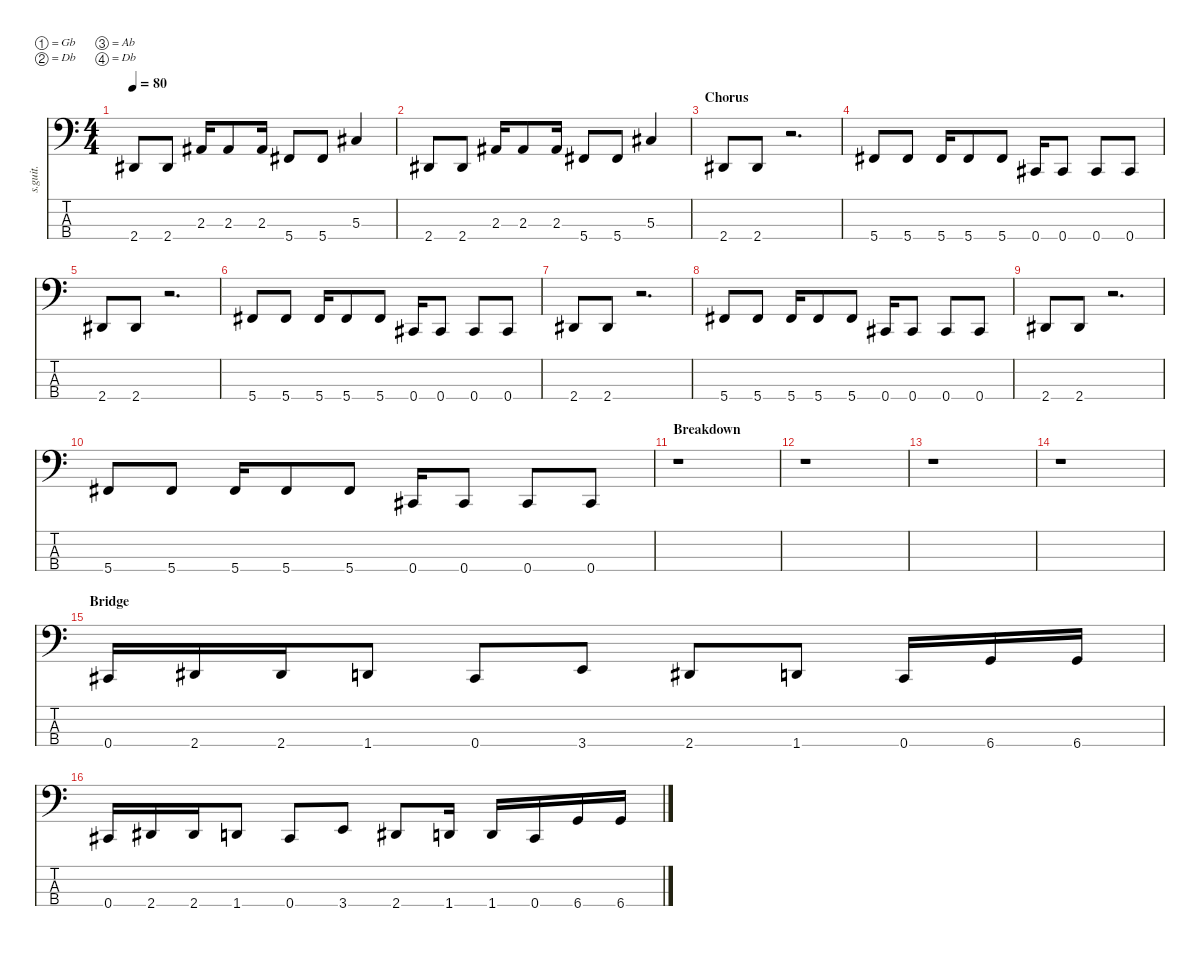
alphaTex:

\defaultSystemsLayout 4
\hideDynamics
\bracketExtendMode nobrackets
\track ("" "s.guit.") {instrument electricbasspick}
\staff {score tabs}
\tuning (Gb2 Db2 Ab1 Db1)
\ts (4 4)
\tempo 80
\clef f4
\ks c
2.4{acc #}.8{dy ff} 2.4{acc #}.8 2.3{acc #}.16 2.3{acc #}.8 2.3{acc #}.16 5.4{acc #}.8 5.4{acc #}.8 5.3{acc #}.4 |
2.4{acc #}.8 2.4{acc #}.8 2.3{acc #}.16 2.3{acc #}.8 2.3{acc #}.16 5.4{acc #}.8 5.4{acc #}.8 5.3{acc #}.4 |
\section ("" "Chorus")
2.4{acc #}.8 2.4{acc #}.8 r.2{d} |
5.4{acc #}.8 5.4{acc #}.8 5.4{acc #}.16 5.4{acc #}.8 5.4{acc #}.8 0.4{acc #}.16 0.4{acc #}.8 0.4{acc #}.8 0.4{acc #}.8 |
2.4{acc #}.8 2.4{acc #}.8 r.2{d} |
5.4{acc #}.8 5.4{acc #}.8 5.4{acc #}.16 5.4{acc #}.8 5.4{acc #}.8 0.4{acc #}.16 0.4{acc #}.8 0.4{acc #}.8 0.4{acc #}.8 |
2.4{acc #}.8 2.4{acc #}.8 r.2{d} |
5.4{acc #}.8 5.4{acc #}.8 5.4{acc #}.16 5.4{acc #}.8 5.4{acc #}.8 0.4{acc #}.16 0.4{acc #}.8 0.4{acc #}.8 0.4{acc #}.8 |
2.4{acc #}.8 2.4{acc #}.8 r.2{d} |
5.4{acc #}.8 5.4{acc #}.8 5.4{acc #}.16 5.4{acc #}.8 5.4{acc #}.8 0.4{acc #}.16 0.4{acc #}.8 0.4{acc #}.8 0.4{acc #}.8 |
\section ("" "Breakdown")
r.1 |
r.1 |
r.1 |
r.1 |
\section ("" "Bridge")
0.4{acc #}.16 2.4{acc #}.16 2.4{acc #}.16 1.4.8 0.4{acc #}.8 3.4.8 2.4{acc #}.8 1.4.8 0.4{acc #}.16 6.4.16 6.4.16 |
0.4{acc #}.16 2.4{acc #}.16 2.4{acc #}.16 1.4.8 0.4{acc #}.8 3.4.8 2.4{acc #}.8 1.4.16 1.4.16 0.4{acc #}.16 6.4.16 6.4.16
